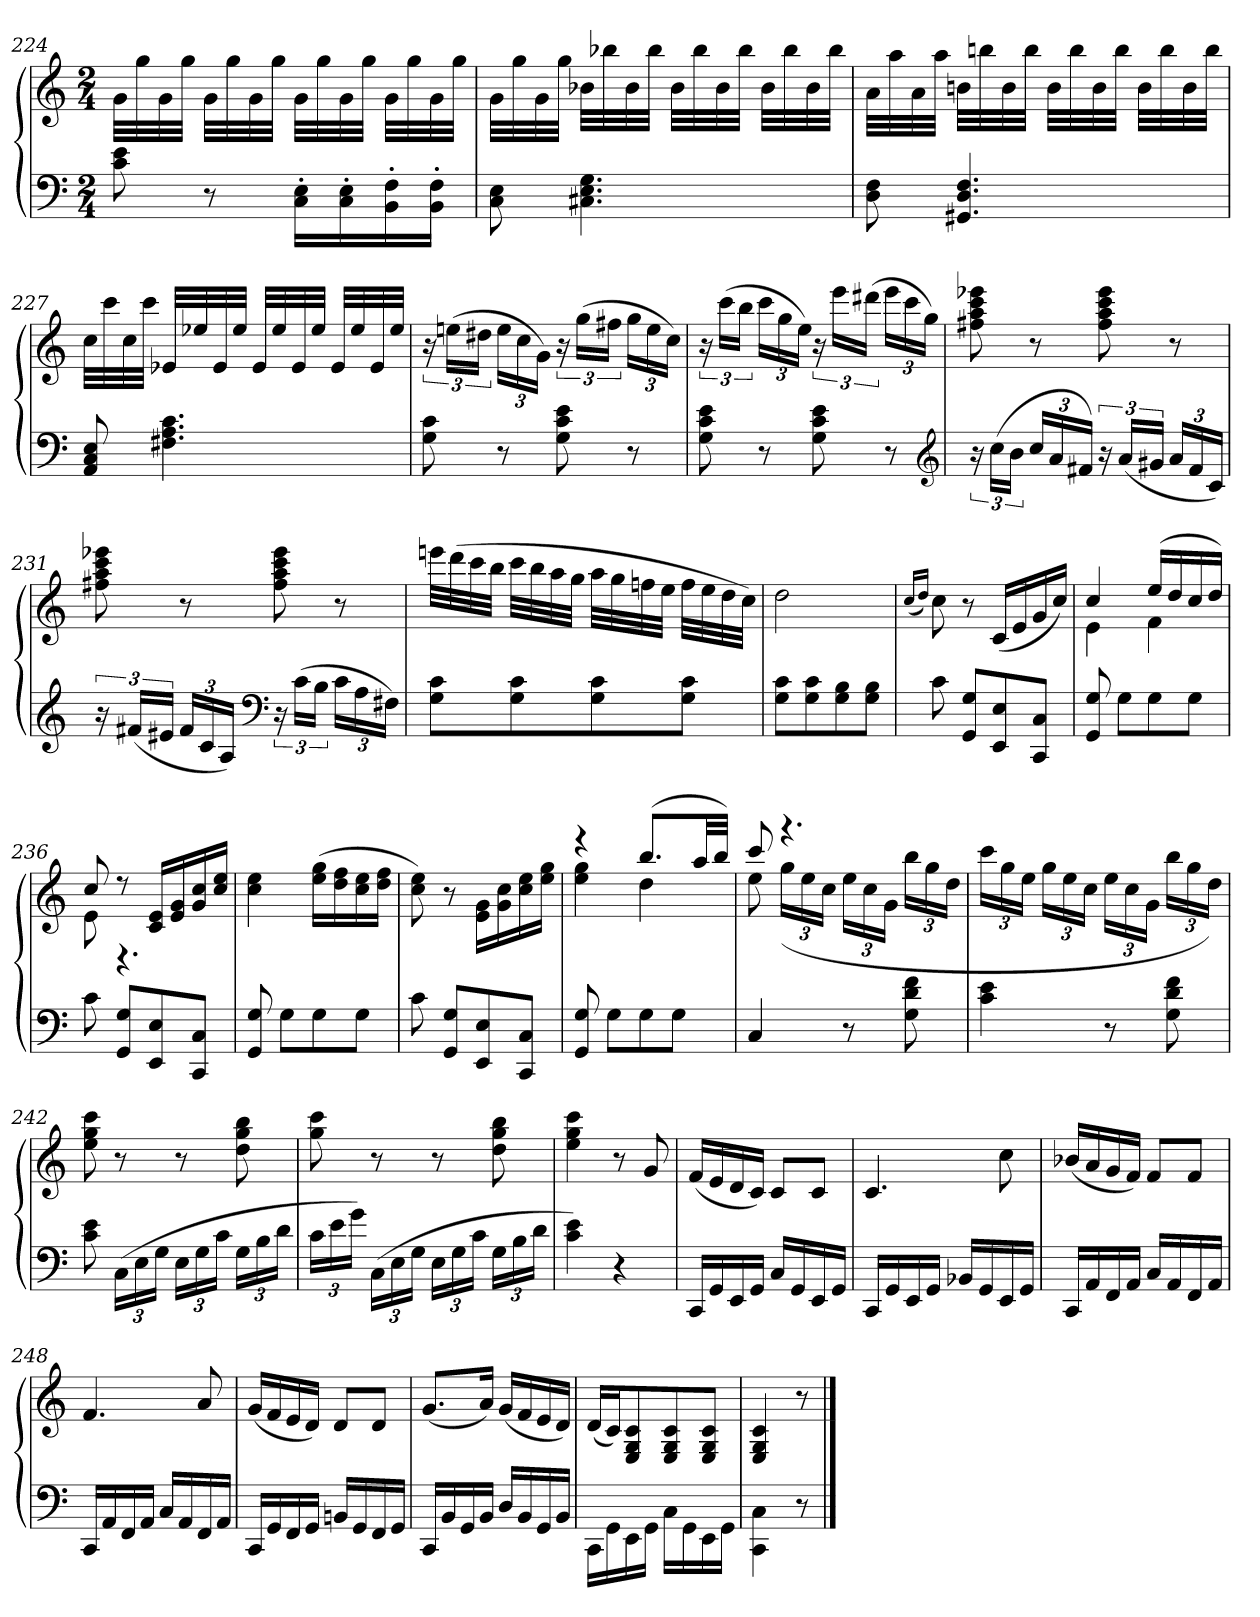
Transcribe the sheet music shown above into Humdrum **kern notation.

**kern	**kern
*part1	*part1
*staff2	*staff1
*clefF4	*clefG2
*k[]	*k[]
*C:	*C:
*M2/4	*M2/4
=224	=224
8c\ 8e\	32g\LLL
.	32gg\
.	32g\
.	32gg\JJJ
8r	32g\LLL
.	32gg\
.	32g\
.	32gg\JJJ
16C'\ 16E'\LL	32g\LLL
.	32gg\
16C'\ 16E'\	32g\
.	32gg\JJJ
16BB'\ 16F'\	32g\LLL
.	32gg\
16BB'\ 16F'\JJ	32g\
.	32gg\JJJ
=225	=225
8C\ 8E\	32g\LLL
.	32gg\
.	32g\
.	32gg\JJJ
4.C#X\ 4.E\ 4.G\	32b-X\LLL
.	32bb-X\
.	32b-\
.	32bb-\JJJ
.	32b-\LLL
.	32bb-\
.	32b-\
.	32bb-\JJJ
.	32b-\LLL
.	32bb-\
.	32b-\
.	32bb-\JJJ
=226	=226
8D\ 8F\	32a\LLL
.	32aa\
.	32a\
.	32aa\JJJ
4.GG#X/ 4.D/ 4.F/	32bn\LLL
.	32bbn\
.	32b\
.	32bb\JJJ
.	32b\LLL
.	32bb\
.	32b\
.	32bb\JJJ
.	32b\LLL
.	32bb\
.	32b\
.	32bb\JJJ
=227	=227
8AA/ 8C/ 8E/	32cc\LLL
.	32ccc\
.	32cc\
.	32ccc\JJJ
4.F#X\ 4.A\ 4.c\	32e-X/LLL
.	32ee-X/
.	32e-/
.	32ee-/JJJ
.	32e-/LLL
.	32ee-/
.	32e-/
.	32ee-/JJJ
.	32e-/LLL
.	32ee-/
.	32e-/
.	32ee-/JJJ
=228	=228
8G\ 8c\	24r
.	(24een\LL
.	24dd#X\JJ
8r	24ee\LL
.	24cc\
.	24g\JJ)
8G\ 8c\ 8e\	24r
.	(24gg\LL
.	24ff#X\JJ
8r	24gg\LL
.	24ee\
.	24cc\JJ)
=229	=229
8G\ 8c\ 8e\	24r
.	(24ccc\LL
.	24bb\JJ
8r	24ccc\LL
.	24gg\
.	24ee\JJ)
8G\ 8c\ 8e\	24r
.	24eee\LL
.	(24ddd#X\JJ
8r	24eee\LL
.	24ccc\
.	24gg\JJ)
*clefG2	*
=230	=230
24r	8ff#X\ 8aa\ 8ccc\ 8eee-X\
(24cc\LL	.
24b\JJ	.
24cc/LL	8r
24a/	.
24f#X/JJ)	.
24r	8ff#\ 8aa\ 8ccc\ 8eee-\
(24a/LL	.
24g#X/JJ	.
24a/LL	8r
24f#/	.
24c/JJ)	.
=231	=231
24r	8ff#X\ 8aa\ 8ccc\ 8eee-X\
(24f#X/LL	.
24e#X/JJ	.
24f#/LL	8r
24c/	.
24A/JJ)	.
*clefF4	*
24r	8ff#\ 8aa\ 8ccc\ 8eee-\
(24c\LL	.
24B\JJ	.
24c\LL	8r
24A\	.
24F#X\JJ)	.
=232	=232
8G\ 8c\L	32eeen\LLL
.	(32ddd\
.	32ccc\
.	32bb\JJJ
8G\ 8c\	32ccc\LLL
.	32bb\
.	32aa\
.	32gg\JJJ
8G\ 8c\	32aa\LLL
.	32gg\
.	32ffn\
.	32ee\JJJ
8G\ 8c\J	32ff\LLL
.	32ee\
.	32dd\
.	32cc\JJJ)
=233	=233
8G\ 8c\L	2dd\
8G\ 8c\	.
8G\ 8B\	.
8G\ 8B\J	.
=234	=234
.	(16qcc/LL
.	16qdd/JJ)
8c\	8cc\
8GG/ 8G/L	8r
8EE/ 8E/	(16c/LL
.	16e/
8CC/ 8C/J	16g/
.	16cc/JJ)
=235	=235
*	*^
8GG/ 8G/	4cc/	4e\
8G\L	.	.
8G\	(16ee/LL	4f\
.	16dd/	.
8G\J	16cc/	.
.	16dd/JJ)	.
=236	=236	=236
8c\	8cc/	8e\
8GG/ 8G/L	8r	4.r
8EE/ 8E/	16c/ 16e/LL	.
.	16e/ 16g/	.
8CC/ 8C/J	16g/ 16cc/	.
.	16cc/ 16ee/JJ	.
*	*v	*v
=237	=237
8GG/ 8G/	4cc\ 4ee\
8G\L	.
8G\	(16ee\ 16gg\LL
.	16dd\ 16ff\
8G\J	16cc\ 16ee\
.	16dd\ 16ff\JJ
=238	=238
8c\	8cc\ 8ee\)
8GG/ 8G/L	8r
8EE/ 8E/	16e\ 16g\LL
.	16g\ 16cc\
8CC/ 8C/J	16cc\ 16ee\
.	16ee\ 16gg\JJ
=239	=239
*	*^
8GG/ 8G/	4r	4ee\ 4gg\
8G\L	.	.
8G\	(8.bb/L	4dd\
8G\J	.	.
.	32aa/LL	.
.	32bb/JJJ)	.
=240	=240	=240
4C/	8ccc/	8ee\
.	4.r	(24gg\LL
.	.	24ee\
.	.	24cc\JJ
8r	.	24ee\LL
.	.	24cc\
.	.	24g\JJ
8G\ 8d\ 8f\	.	24bb\LL
.	.	24gg\
.	.	24dd\JJ
*	*v	*v
=241	=241
4c\ 4e\	24ccc\LL
.	24gg\
.	24ee\JJ
.	24gg\LL
.	24ee\
.	24cc\JJ
8r	24ee\LL
.	24cc\
.	24g\JJ
8G\ 8d\ 8f\	24bb\LL
.	24gg\
.	24dd\JJ)
=242	=242
8c\ 8e\	8ee\ 8gg\ 8ccc\
(24C\LL	8r
24E\	.
24G\JJ	.
24E\LL	8r
24G\	.
24c\JJ	.
24G\LL	8dd\ 8gg\ 8bb\
24B\	.
24d\JJ	.
=243	=243
24c\LL	8gg\ 8ccc\
24e\	.
24g\JJ)	.
(24C\LL	8r
24E\	.
24G\JJ	.
24E\LL	8r
24G\	.
24c\JJ	.
24G\LL	8dd\ 8gg\ 8bb\
24B\	.
24d\JJ	.
=244	=244
4c\ 4e\)	4ee\ 4gg\ 4ccc\
4r	8r
.	8g/
=245	=245
16CC/LL	(16f/LL
16GG/	16e/
16EE/	16d/
16GG/JJ	16c/JJ)
16C/LL	8c/L
16GG/	.
16EE/	8c/J
16GG/JJ	.
=246	=246
16CC/LL	4.c/
16GG/	.
16EE/	.
16GG/JJ	.
16BB-X/LL	.
16GG/	.
16EE/	8cc\
16GG/JJ	.
=247	=247
16CC/LL	(16b-X/LL
16AA/	16a/
16FF/	16g/
16AA/JJ	16f/JJ)
16C/LL	8f/L
16AA/	.
16FF/	8f/J
16AA/JJ	.
=248	=248
16CC/LL	4.f/
16AA/	.
16FF/	.
16AA/JJ	.
16C/LL	.
16AA/	.
16FF/	8a/
16AA/JJ	.
=249	=249
16CC/LL	(16g/LL
16GG/	16f/
16FF/	16e/
16GG/JJ	16d/JJ)
16BBn/LL	8d/L
16GG/	.
16FF/	8d/J
16GG/JJ	.
=250	=250
16CC/LL	(8.g/L
16BB/	.
16GG/	.
16BB/JJ	16a/Jk)
16D/LL	(16g/LL
16BB/	16f/
16GG/	16e/
16BB/JJ	16d/JJ)
=251	=251
16CC\LL	(16d/LL
16GG\	16c/J)
16EE\	8E/ 8G/ 8c/
16GG\JJ	.
16C\LL	8E/ 8G/ 8c/
16GG\	.
16EE\	8E/ 8G/ 8c/J
16GG\JJ	.
=252	=252
4CC\ 4C\	4E/ 4G/ 4c/
8r	8r
==	==
*-	*-
